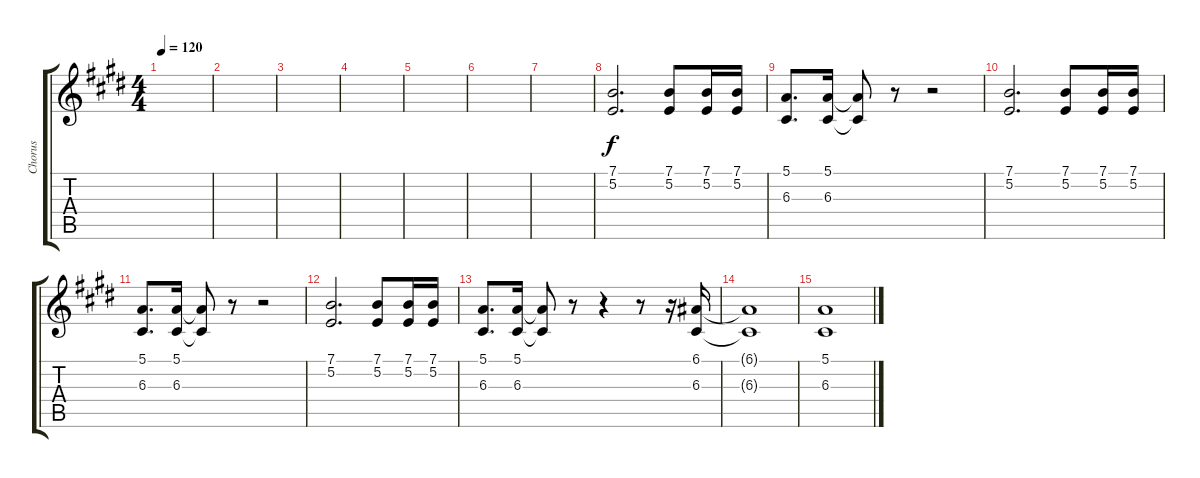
\track ("Chorus" "Chorus") {instrument pad4choir}
\staff {score tabs}
\tuning (E4 B3 G3 D3 A2 E2) {hide}
\ts (4 4)
\tempo 120
\clef g2
\ks e
|
|
|
|
|
|
|
(7.1 5.2).2{d} (7.1 5.2).8 (7.1 5.2).16 (7.1 5.2).16 |
(5.1 6.3).8{d} (5.1 6.3).16 (5.1{t} 6.3{t}).8 r.8 r.2 |
(7.1 5.2).2{d} (7.1 5.2).8 (7.1 5.2).16 (7.1 5.2).16 |
(5.1 6.3).8{d} (5.1 6.3).16 (5.1{t} 6.3{t}).8 r.8 r.2 |
(7.1 5.2).2{d} (7.1 5.2).8 (7.1 5.2).16 (7.1 5.2).16 |
(5.1 6.3).8{d} (5.1 6.3).16 (5.1{t} 6.3{t}).8 r.8 r.4 r.8 r.16 (6.1 6.3).16 |
(6.1{t} 6.3{t}).1 |
(5.1 6.3).1
